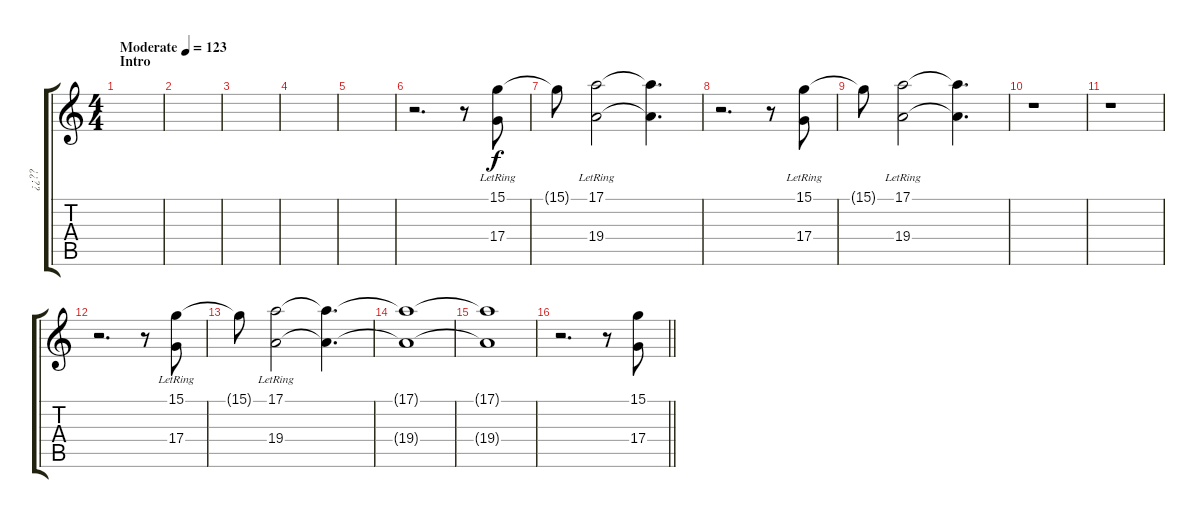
\track ("¿¿??" "¿¿??") {instrument acousticgrandpiano}
\staff {score tabs}
\tuning (E4 B3 G3 D3 A2 E2) {hide}
\ts (4 4)
\section ("" "Intro")
\tempo (123 "Moderate")
\clef g2
\ks c
|
|
|
|
|
r.2{d} r.8 (15.1{lr} 17.4).8{volume 14} |
15.1{t}.8 (17.1{lr} 19.4).2 (17.1{t} 19.4{t}).4{d} |
r.2{d} r.8 (15.1{lr} 17.4).8 |
15.1{t}.8 (17.1{lr} 19.4).2 (17.1{t} 19.4{t}).4{d} |
r.1 |
r.1 |
r.2{d} r.8 (15.1{lr} 17.4).8 |
15.1{t}.8 (17.1{lr} 19.4).2 (17.1{t} 19.4{t}).4{d} |
(17.1{t} 19.4{t}).1 |
(17.1{t} 19.4{t}).1 |
\barLineRight lightlight
r.2{d} r.8 (15.1 17.4).8
